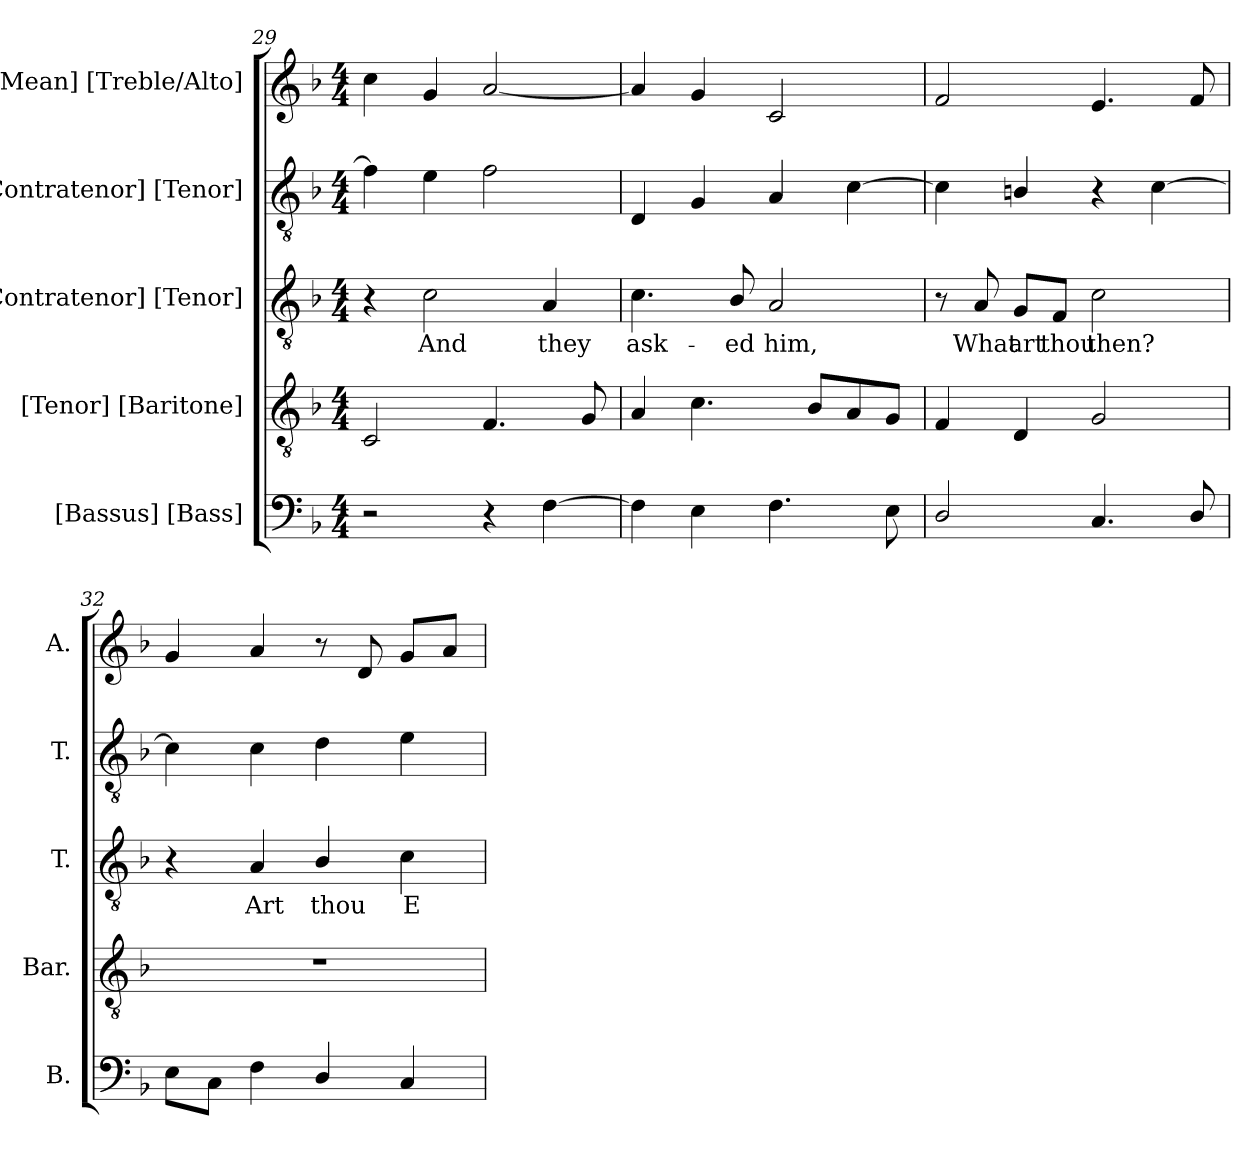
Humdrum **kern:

**kern	**kern	**kern	**text	**kern	**kern
*part5	*part4	*part3	*part3	*part2	*part1
*staff5	*staff4	*staff3	*staff3	*staff2	*staff1
*I"[Bassus] [Bass]	*I"[Tenor] [Baritone]	*I"[Contratenor] [Tenor]	*	*I"[Contratenor] [Tenor]	*I"[Mean] [Treble/Alto]
*I'B.	*I'Bar.	*I'T.	*	*I'T.	*I'A.
*clefF4	*clefGv2	*clefGv2	*	*clefGv2	*clefG2
*	*ITrd7c12	*ITrd7c12	*	*ITrd7c12	*
*k[b-]	*k[b-]	*k[b-]	*	*k[b-]	*k[b-]
*F:	*F:	*F:	*	*F:	*F:
*M4/4	*M4/4	*M4/4	*	*M4/4	*M4/4
=29	=29	=29	=29	=29	=29
2r	2CCi/	4r	.	4Fi\]	4cci\
!	!	!	!LO:LY:b:color=#000000	!	!
.	.	2Ci\	And	4Ei\	4gi/
4r	4.FFi/	.	.	2Fi\	[2ai/
!	!	!	!LO:LY:b:color=#000000	!	!
[4Fi\	.	4AAi/	they	.	.
.	8GGi/	.	.	.	.
!!LO:LB:g=z
=30	=30	=30	=30	=30	=30
!	!	!	!LO:LY:b:color=#000000	!	!
4Fi\]	4AAi/	4.Ci\	ask-	4DDi/	4ai/]
4Ei\	4.Ci\	.	.	4GGi/	4gi/
!	!	!	!LO:LY:b:color=#000000	!	!
.	.	8BB-i/	-ed	.	.
!	!	!	!LO:LY:b:color=#000000	!	!
4.Fi\	.	2AAi/	him,	4AAi/	2ci/
.	8BB-i/L	.	.	.	.
.	8AAi/	.	.	[4Ci\	.
8Ei\	8GGi/J	.	.	.	.
=31	=31	=31	=31	=31	=31
2Di/	4FFi/	8r	.	4Ci\]	2fi/
!	!	!	!LO:LY:b:color=#000000	!	!
.	.	8AAi/	What	.	.
!	!	!	!LO:LY:b:color=#000000	!	!
.	4DDi/	8GGi/L	art	4BBni/	.
!	!	!	!LO:LY:b:color=#000000	!	!
.	.	8FFi/J	thou	.	.
!	!	!	!LO:LY:b:color=#000000	!	!
4.Ci/	2GGi/	2Ci\	then?	4r	4.ei/
.	.	.	.	[4Ci\	.
8Di/	.	.	.	.	8fi/
=32	=32	=32	=32	=32	=32
8Ei\L	1r	4r	.	4Ci\]	4gi/
8Ci\J	.	.	.	.	.
!	!	!	!LO:LY:b:color=#000000	!	!
4Fi\	.	4AAi/	Art	4Ci\	4ai/
!	!	!	!LO:LY:b:color=#000000	!	!
4Di/	.	4BB-i/	thou	4Di\	8r
.	.	.	.	.	8di/
!	!	!	!LO:LY:b:color=#000000	!	!
4Ci/	.	4Ci\	E-	4Ei\	8gi/L
.	.	.	.	.	8ai/J
=	=	=	=	=	=
*-	*-	*-	*-	*-	*-
